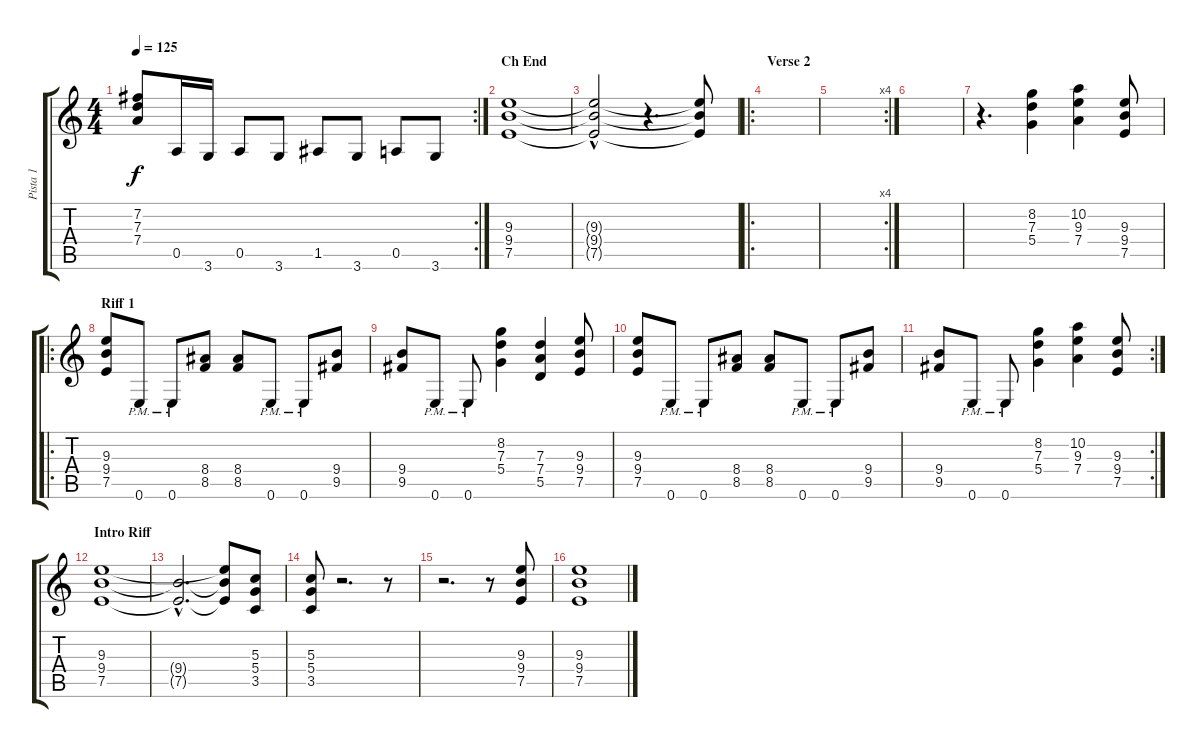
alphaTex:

\track ("Pista 1" "Pista 1") {instrument distortionguitar}
\staff {score tabs}
\tuning (E4 B3 G3 D3 A2 E2) {hide}
\rc 2
\ts (4 4)
\tempo 125
\clef g2
\ks c
(7.2{t} 7.3{t} 7.4{t}).8{dy f} 0.5.16 3.6.16 0.5.8 3.6.8 1.5.8 3.6.8 0.5.8 3.6.8 |
\section ("" "Ch End")
(9.3 9.4 7.5).1{volume 13} |
(9.3{t} 9.4{hac t} 7.5{t}).2 r.4{d} (9.3{t} 9.4{t} 7.5{t}).8{volume 0} |
\ro
\section ("" "Verse 2")
|
\rc 4
|
|
r.4{d} (8.2 7.3 5.4).4{volume 13} (10.2 9.3 7.4).4 (9.3 9.4 7.5).8 |
\ro
\section ("" "Riff 1")
(9.3 9.4 7.5).8 0.6{pm}.8 0.6{pm}.8 (8.4 8.5).8 (8.4 8.5).8 0.6{pm}.8 0.6{pm}.8 (9.4 9.5).8 |
(9.4 9.5).8 0.6{pm}.8 0.6{pm}.8 (8.2 7.3 5.4).4 (7.3 7.4 5.5).4 (9.3 9.4 7.5).8 |
(9.3 9.4 7.5).8 0.6{pm}.8 0.6{pm}.8 (8.4 8.5).8 (8.4 8.5).8 0.6{pm}.8 0.6{pm}.8 (9.4 9.5).8 |
\rc 2
(9.4 9.5).8 0.6{pm}.8 0.6{pm}.8 (8.2 7.3 5.4).4 (10.2 9.3 7.4).4 (9.3 9.4 7.5).8 |
\section ("" "Intro Riff")
(9.3 9.4 7.5).1 |
(9.4{hac t} 7.5{hac t}).2{d} (9.3{t} 9.4{t} 7.5{t}).8 (5.3 5.4 3.5).8 |
(5.3 5.4 3.5).8 r.2{d} r.8 |
r.2{d} r.8 (9.3 9.4 7.5).8 |
(9.3 9.4 7.5).1
